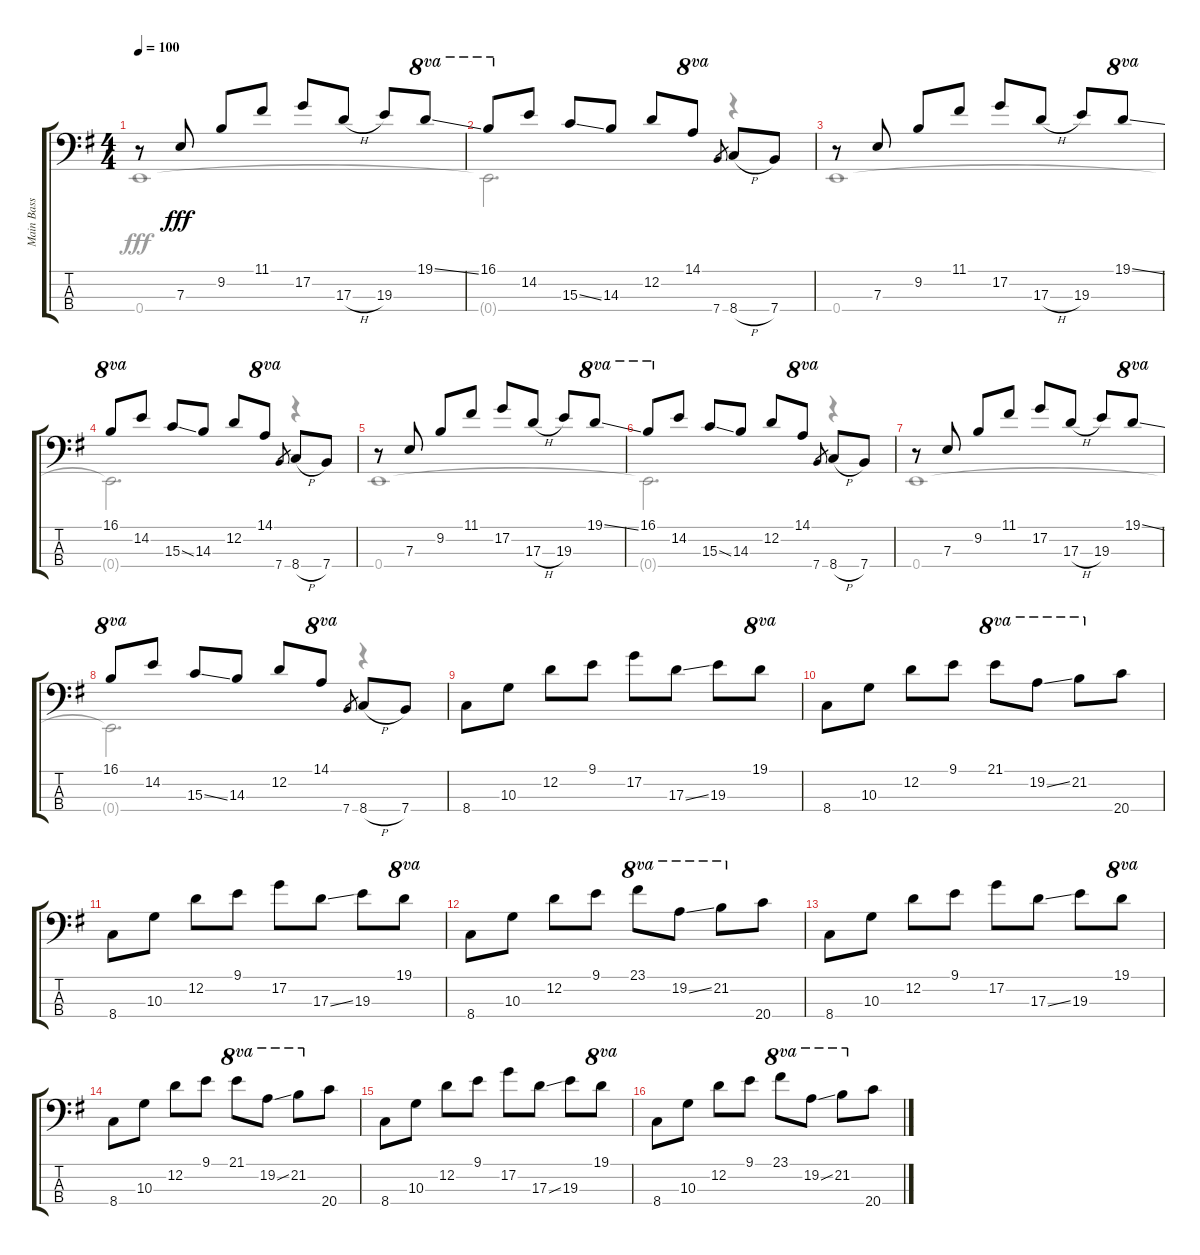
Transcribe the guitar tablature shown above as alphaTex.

\track ("Main Bass" "Main Bass") {instrument electricbassfinger}
\staff {score tabs}
\tuning (G2 D2 A1 E1) {hide}
\voice
\ts (4 4)
\tempo 100
\clef f4
\ks g
r.8{dy fff} 7.3.8 9.2.8 11.1.8 17.2.8 17.3{h}.8 19.3.8 19.1{ss}.8{ot 8va} |
16.1.8{ot 8va} 14.2.8 15.3{ss}.8 14.3.8 12.2.8 14.1.8{ot 8va} 7.4.8{gr} 8.4{h}.8 7.4.8 |
r.8 7.3.8 9.2.8 11.1.8 17.2.8 17.3{h}.8 19.3.8 19.1{ss}.8{ot 8va} |
16.1.8{ot 8va} 14.2.8 15.3{ss}.8 14.3.8 12.2.8 14.1.8{ot 8va} 7.4.8{gr} 8.4{h}.8 7.4.8 |
r.8 7.3.8 9.2.8 11.1.8 17.2.8 17.3{h}.8 19.3.8 19.1{ss}.8{ot 8va} |
16.1.8{ot 8va} 14.2.8 15.3{ss}.8 14.3.8 12.2.8 14.1.8{ot 8va} 7.4.8{gr} 8.4{h}.8 7.4.8 |
r.8 7.3.8 9.2.8 11.1.8 17.2.8 17.3{h}.8 19.3.8 19.1{ss}.8{ot 8va} |
16.1.8{ot 8va} 14.2.8 15.3{ss}.8 14.3.8 12.2.8 14.1.8{ot 8va} 7.4.8{gr} 8.4{h}.8 7.4.8 |
8.4.8 10.3.8 12.2.8 9.1.8 17.2.8 17.3{ss}.8 19.3.8 19.1.8{ot 8va} |
8.4.8 10.3.8 12.2.8 9.1.8 21.1.8{ot 8va} 19.2{ss}.8{ot 8va} 21.2.8{ot 8va} 20.4.8 |
8.4.8 10.3.8 12.2.8 9.1.8 17.2.8 17.3{ss}.8 19.3.8 19.1.8{ot 8va} |
8.4.8 10.3.8 12.2.8 9.1.8 23.1.8{ot 8va} 19.2{ss}.8{ot 8va} 21.2.8{ot 8va} 20.4.8 |
8.4.8 10.3.8 12.2.8 9.1.8 17.2.8 17.3{ss}.8 19.3.8 19.1.8{ot 8va} |
8.4.8 10.3.8 12.2.8 9.1.8 21.1.8{ot 8va} 19.2{ss}.8{ot 8va} 21.2.8{ot 8va} 20.4.8 |
8.4.8 10.3.8 12.2.8 9.1.8 17.2.8 17.3{ss}.8 19.3.8 19.1.8{ot 8va} |
8.4.8 10.3.8 12.2.8 9.1.8 23.1.8{ot 8va} 19.2{ss}.8{ot 8va} 21.2.8{ot 8va} 20.4.8
\voice
\clef f4
\ottava regular
\simile none
\ks g
0.4.1{dy fff} |
0.4{t}.2{d} r.4 |
0.4.1 |
0.4{t}.2{d} r.4 |
0.4.1 |
0.4{t}.2{d} r.4 |
0.4.1 |
0.4{t}.2{d} r.4 |
|
|
|
|
|
|
|
